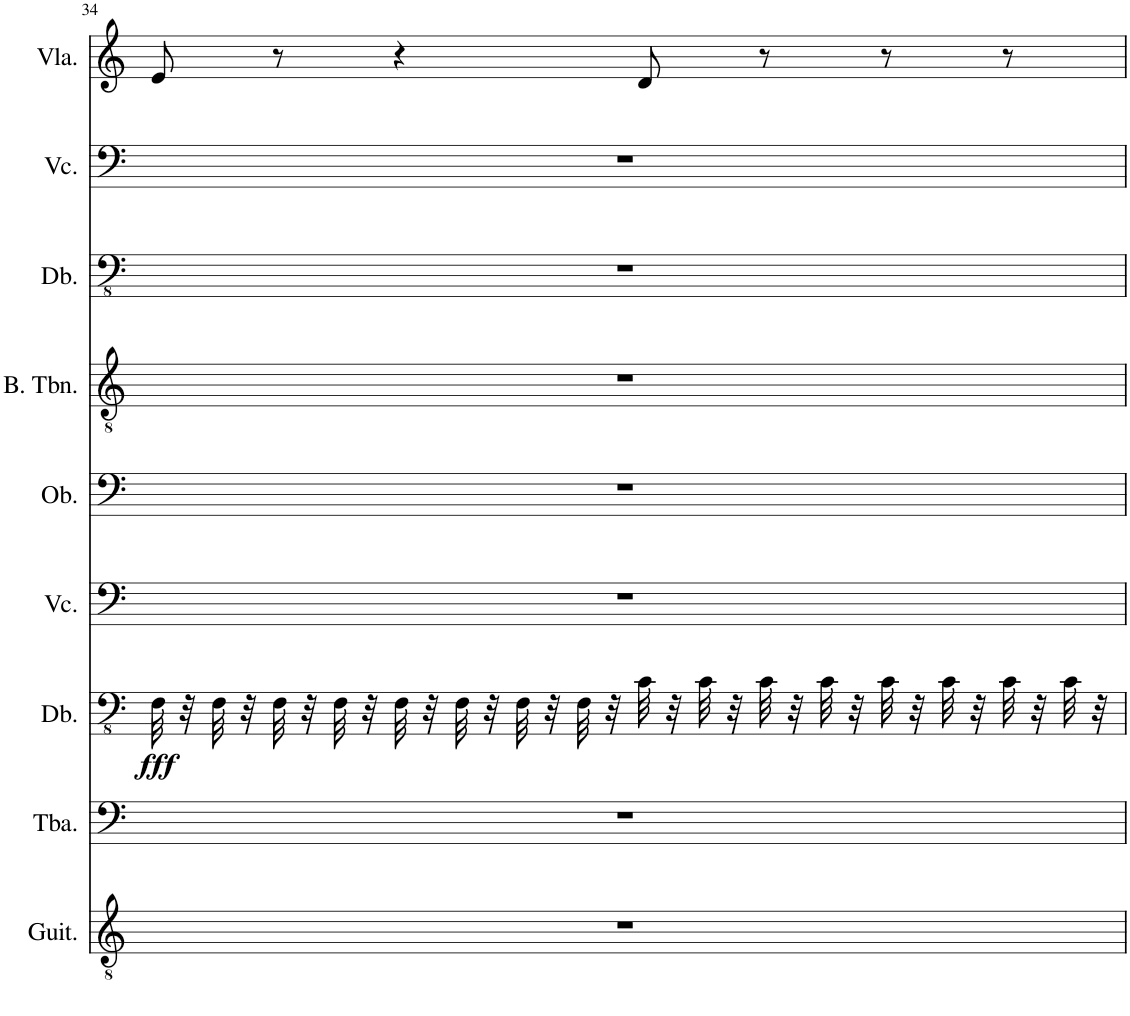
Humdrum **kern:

**kern	**kern	**kern	**dynam	**kern	**kern	**kern	**kern	**kern	**kern
*part9	*part8	*part7	*part7	*part6	*part5	*part4	*part3	*part2	*part1
*staff9	*staff8	*staff7	*staff7	*staff6	*staff5	*staff4	*staff3	*staff2	*staff1
*I"Classical Guitar	*I"Tuba	*I"Double Bass	*	*I"Violoncello	*I"Oboe	*I"Bass Trombone	*I"Double Bass	*I"Violoncello	*I"Viola
*I'Guit.	*I'Tba.	*I'Db.	*	*I'Vc.	*I'Ob.	*I'B. Tbn.	*I'Db.	*I'Vc.	*I'Vla.
!!LO:PB:g=z
*clefGv2	*clefF4	*clefFv4	*	*clefF4	*clefF4	*clefGv2	*clefFv4	*clefF4	*clefG2
*	*	*Trd7c12	*	*	*Trd-14c-24	*	*Trd7c12	*	*
*k[]	*k[]	*k[]	*	*k[]	*k[]	*k[]	*k[]	*k[]	*k[]
*M4/4	*M4/4	*M4/4	*	*M4/4	*M4/4	*M4/4	*M4/4	*M4/4	*M4/4
=34	=34	=34	=34	=34	=34	=34	=34	=34	=34
!	!	!	!LO:DY:b	!	!	!	!	!	!
1r	1r	32FF\	fff	1r	1r	1r	1r	1r	8e/
.	.	32r	.	.	.	.	.	.	.
.	.	32FF\	.	.	.	.	.	.	.
.	.	32r	.	.	.	.	.	.	.
.	.	32FF\	.	.	.	.	.	.	8r
.	.	32r	.	.	.	.	.	.	.
.	.	32FF\	.	.	.	.	.	.	.
.	.	32r	.	.	.	.	.	.	.
.	.	32FF\	.	.	.	.	.	.	4r
.	.	32r	.	.	.	.	.	.	.
.	.	32FF\	.	.	.	.	.	.	.
.	.	32r	.	.	.	.	.	.	.
.	.	32FF\	.	.	.	.	.	.	.
.	.	32r	.	.	.	.	.	.	.
.	.	32FF\	.	.	.	.	.	.	.
.	.	32r	.	.	.	.	.	.	.
.	.	32C\	.	.	.	.	.	.	8d/
.	.	32r	.	.	.	.	.	.	.
.	.	32C\	.	.	.	.	.	.	.
.	.	32r	.	.	.	.	.	.	.
.	.	32C\	.	.	.	.	.	.	8r
.	.	32r	.	.	.	.	.	.	.
.	.	32C\	.	.	.	.	.	.	.
.	.	32r	.	.	.	.	.	.	.
.	.	32C\	.	.	.	.	.	.	8r
.	.	32r	.	.	.	.	.	.	.
.	.	32C\	.	.	.	.	.	.	.
.	.	32r	.	.	.	.	.	.	.
.	.	32C\	.	.	.	.	.	.	8r
.	.	32r	.	.	.	.	.	.	.
.	.	32C\	.	.	.	.	.	.	.
.	.	32r	.	.	.	.	.	.	.
=	=	=	=	=	=	=	=	=	=
*-	*-	*-	*-	*-	*-	*-	*-	*-	*-
